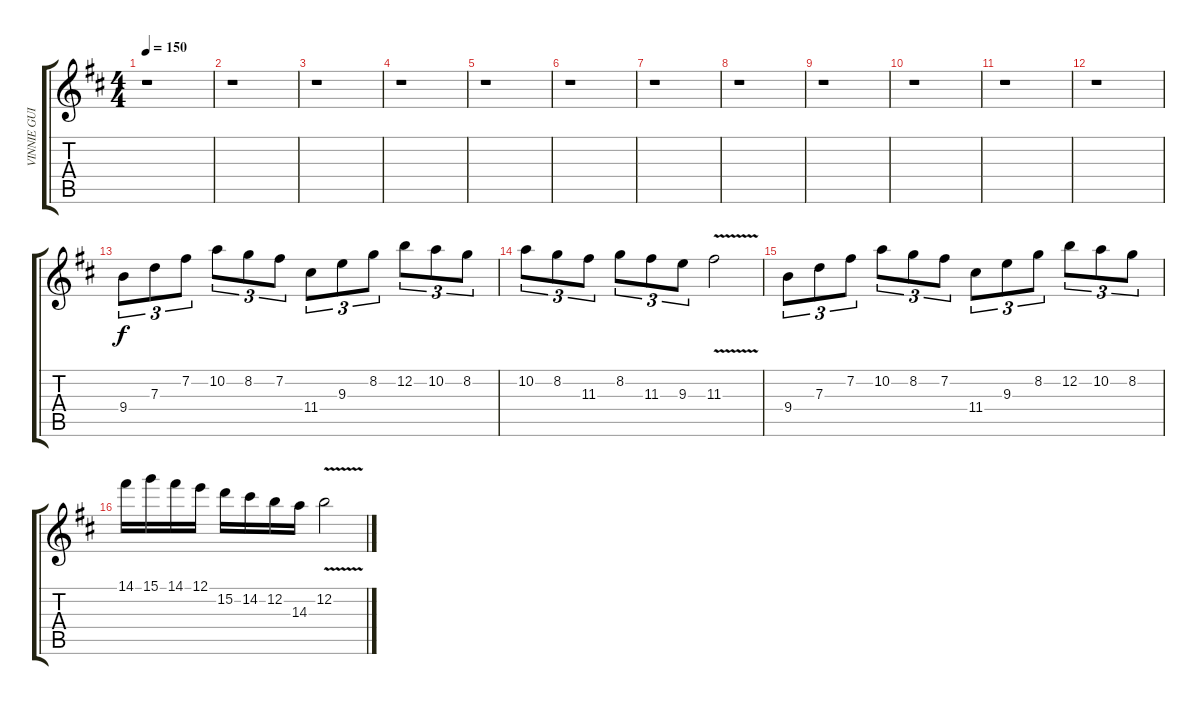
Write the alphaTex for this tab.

\track ("VINNIE GUITAR 2" "VINNIE GUI") {instrument overdrivenguitar}
\staff {score tabs}
\tuning (E4 B3 G3 D3 A2 E2) {hide}
\ts (4 4)
\tempo 150
\clef g2
\ks d
r.1{dy f} |
r.1 |
r.1 |
r.1 |
r.1 |
r.1 |
r.1 |
r.1 |
r.1 |
r.1 |
r.1 |
r.1 |
9.4.8{tu (3 2)} 7.3.8{tu (3 2)} 7.2.8{tu (3 2)} 10.2.8{tu (3 2)} 8.2.8{tu (3 2)} 7.2.8{tu (3 2)} 11.4.8{tu (3 2)} 9.3.8{tu (3 2)} 8.2.8{tu (3 2)} 12.2.8{tu (3 2)} 10.2.8{tu (3 2)} 8.2.8{tu (3 2)} |
10.2.8{tu (3 2)} 8.2.8{tu (3 2)} 11.3.8{tu (3 2)} 8.2.8{tu (3 2)} 11.3.8{tu (3 2)} 9.3.8{tu (3 2)} 11.3{v}.2 |
9.4.8{tu (3 2)} 7.3.8{tu (3 2)} 7.2.8{tu (3 2)} 10.2.8{tu (3 2)} 8.2.8{tu (3 2)} 7.2.8{tu (3 2)} 11.4.8{tu (3 2)} 9.3.8{tu (3 2)} 8.2.8{tu (3 2)} 12.2.8{tu (3 2)} 10.2.8{tu (3 2)} 8.2.8{tu (3 2)} |
14.1.16 15.1.16 14.1.16 12.1.16 15.2.16 14.2.16 12.2.16 14.3.16 12.2{v}.2
